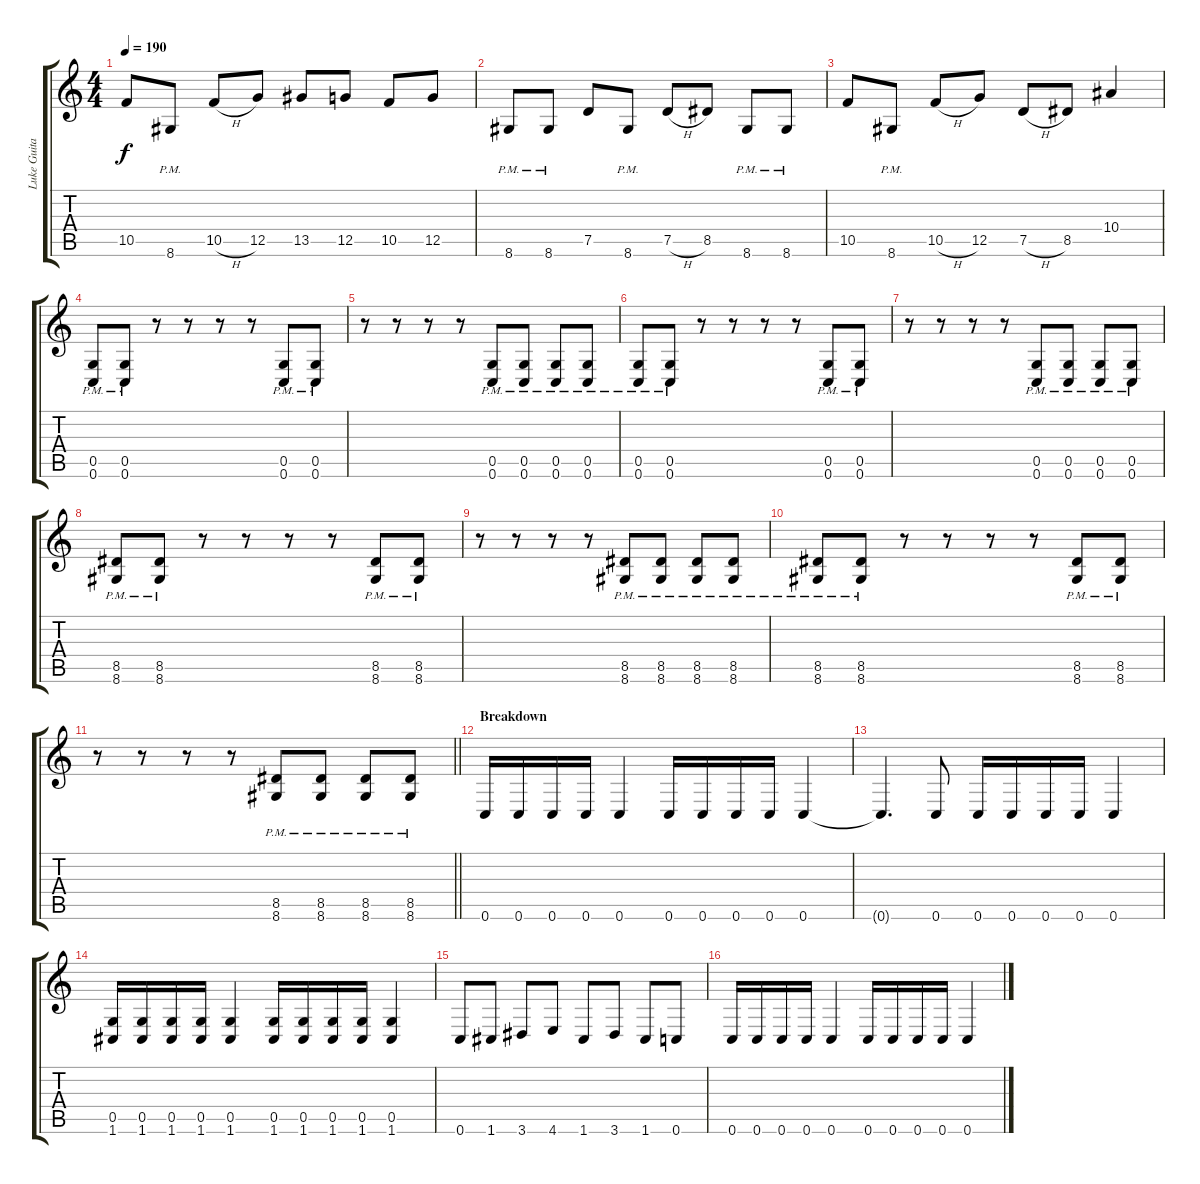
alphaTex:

\track ("Luke Guitar" "Luke Guita") {instrument overdrivenguitar}
\staff {score tabs}
\tuning (D4 A3 F3 C3 G2 C2) {hide}
\ts (4 4)
\tempo 190
\clef g2
\ks c
10.5.8{dy f} 8.6{pm}.8 10.5{h}.8 12.5.8 13.5.8 12.5.8 10.5.8 12.5.8 |
8.6{pm}.8 8.6{pm}.8 7.5.8 8.6{pm}.8 7.5{h}.8 8.5.8 8.6{pm}.8 8.6{pm}.8 |
10.5.8 8.6{pm}.8 10.5{h}.8 12.5.8 7.5{h}.8 8.5.8 10.4.4 |
(0.5{pm} 0.6{pm}).8 (0.5{pm} 0.6{pm}).8 r.8 r.8 r.8 r.8 (0.5{pm} 0.6{pm}).8 (0.5{pm} 0.6{pm}).8 |
r.8 r.8 r.8 r.8 (0.5{pm} 0.6{pm}).8 (0.5{pm} 0.6{pm}).8 (0.5{pm} 0.6{pm}).8 (0.5{pm} 0.6{pm}).8 |
(0.5{pm} 0.6{pm}).8 (0.5{pm} 0.6{pm}).8 r.8 r.8 r.8 r.8 (0.5{pm} 0.6{pm}).8 (0.5{pm} 0.6{pm}).8 |
r.8 r.8 r.8 r.8 (0.5{pm} 0.6{pm}).8 (0.5{pm} 0.6{pm}).8 (0.5{pm} 0.6{pm}).8 (0.5{pm} 0.6{pm}).8 |
(8.5{pm} 8.6{pm}).8 (8.5{pm} 8.6{pm}).8 r.8 r.8 r.8 r.8 (8.5{pm} 8.6{pm}).8 (8.5{pm} 8.6{pm}).8 |
r.8 r.8 r.8 r.8 (8.5{pm} 8.6{pm}).8 (8.5{pm} 8.6{pm}).8 (8.5{pm} 8.6{pm}).8 (8.5{pm} 8.6{pm}).8 |
(8.5{pm} 8.6{pm}).8 (8.5{pm} 8.6{pm}).8 r.8 r.8 r.8 r.8 (8.5{pm} 8.6{pm}).8 (8.5{pm} 8.6{pm}).8 |
\barLineRight lightlight
r.8 r.8 r.8 r.8 (8.5{pm} 8.6{pm}).8 (8.5{pm} 8.6{pm}).8 (8.5{pm} 8.6{pm}).8 (8.5{pm} 8.6{pm}).8 |
\section ("" "Breakdown")
0.6.16 0.6.16 0.6.16 0.6.16 0.6.4 0.6.16 0.6.16 0.6.16 0.6.16 0.6.4 |
0.6{t}.4{d} 0.6.8 0.6.16 0.6.16 0.6.16 0.6.16 0.6.4 |
(0.5 1.6).16 (0.5 1.6).16 (0.5 1.6).16 (0.5 1.6).16 (0.5 1.6).4 (0.5 1.6).16 (0.5 1.6).16 (0.5 1.6).16 (0.5 1.6).16 (0.5 1.6).4 |
0.6.8 1.6.8 3.6.8 4.6.8 1.6.8 3.6.8 1.6.8 0.6.8 |
0.6.16 0.6.16 0.6.16 0.6.16 0.6.4 0.6.16 0.6.16 0.6.16 0.6.16 0.6.4
